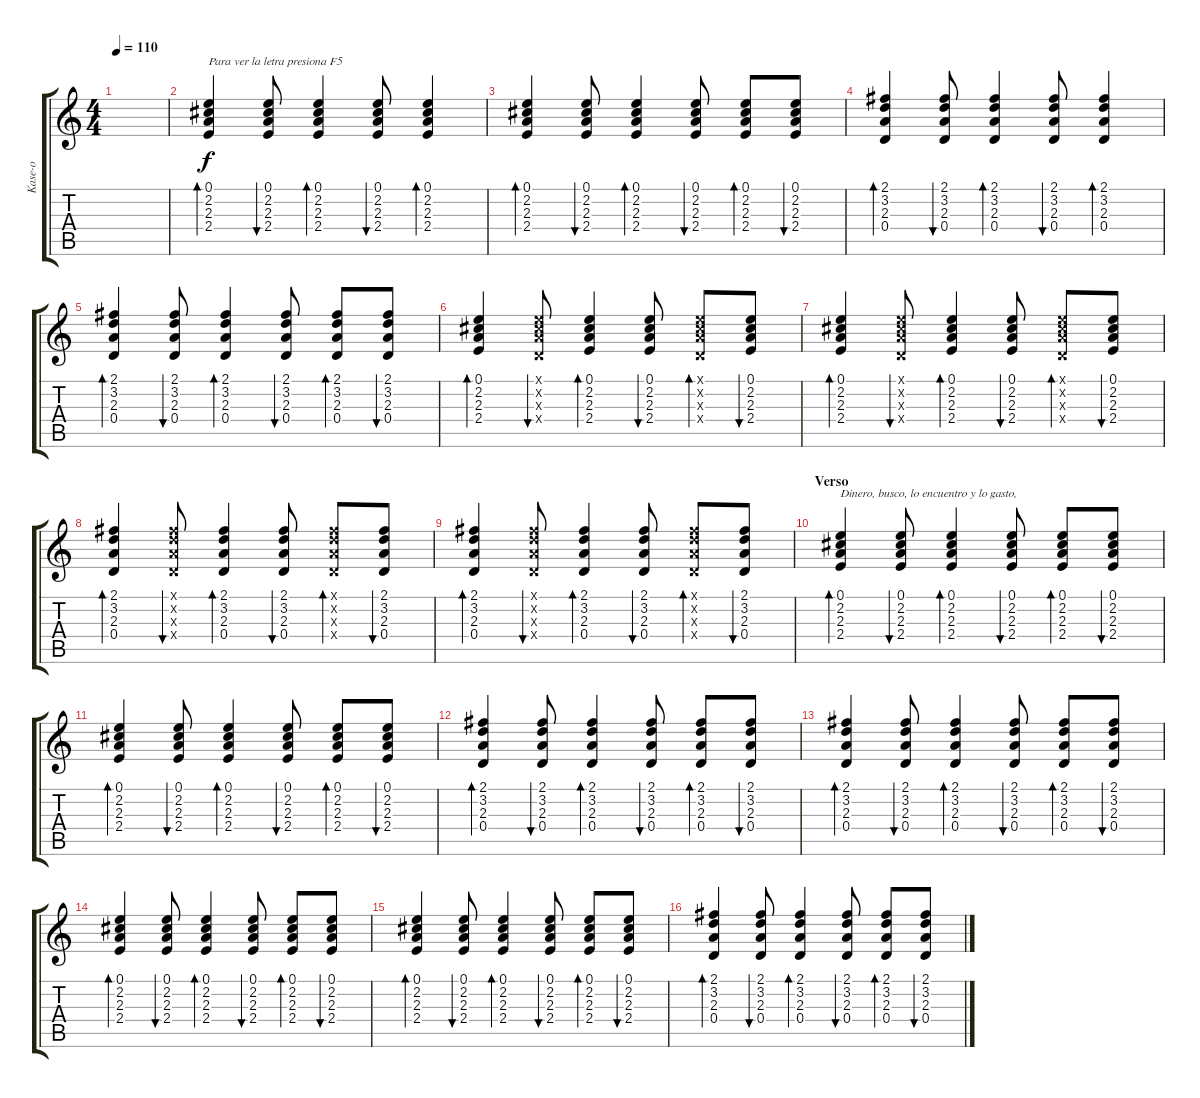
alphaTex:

\track ("Kase-o" "Kase-o") {instrument acousticguitarnylon}
\staff {score tabs}
\tuning (E4 B3 G3 D3 A2 E2) {hide}
\ts (4 4)
\tempo 110
\clef g2
\ks c
|
(0.1 2.2 2.3 2.4).4{bd 60 txt "Para ver la letra presiona F5"} (0.1 2.2 2.3 2.4).8{bu 60} (0.1 2.2 2.3 2.4).4{bd 60} (0.1 2.2 2.3 2.4).8{bu 60} (0.1 2.2 2.3 2.4).4{bd 60} |
(0.1 2.2 2.3 2.4).4{bd 60} (0.1 2.2 2.3 2.4).8{bu 60} (0.1 2.2 2.3 2.4).4{bd 60} (0.1 2.2 2.3 2.4).8{bu 60} (0.1 2.2 2.3 2.4).8{bd 60} (0.1 2.2 2.3 2.4).8{bu 60} |
(2.1 3.2 2.3 0.4).4{bd 60} (2.1 3.2 2.3 0.4).8{bu 60} (2.1 3.2 2.3 0.4).4{bd 60} (2.1 3.2 2.3 0.4).8{bu 60} (2.1 3.2 2.3 0.4).4{bd 60} |
(2.1 3.2 2.3 0.4).4{bd 60} (2.1 3.2 2.3 0.4).8{bu 60} (2.1 3.2 2.3 0.4).4{bd 60} (2.1 3.2 2.3 0.4).8{bu 60} (2.1 3.2 2.3 0.4).8{bd 60} (2.1 3.2 2.3 0.4).8{bu 60} |
(0.1 2.2 2.3 2.4).4{bd 60} (0.1{x} 2.2{x} 2.3{x} 0.4{x}).8{bu 60} (0.1 2.2 2.3 2.4).4{bd 60} (0.1 2.2 2.3 2.4).8{bu 60} (0.1{x} 2.2{x} 2.3{x} 0.4{x}).8{bd 60} (0.1 2.2 2.3 2.4).8{bu 60} |
(0.1 2.2 2.3 2.4).4{bd 60} (0.1{x} 2.2{x} 2.3{x} 0.4{x}).8{bu 60} (0.1 2.2 2.3 2.4).4{bd 60} (0.1 2.2 2.3 2.4).8{bu 60} (0.1{x} 2.2{x} 2.3{x} 0.4{x}).8{bd 60} (0.1 2.2 2.3 2.4).8{bu 60} |
(2.1 3.2 2.3 0.4).4{bd 60} (2.1{x} 3.2{x} 2.3{x} 0.4{x}).8{bu 60} (2.1 3.2 2.3 0.4).4{bd 60} (2.1 3.2 2.3 0.4).8{bu 60} (2.1{x} 3.2{x} 2.3{x} 0.4{x}).8{bd 60} (2.1 3.2 2.3 0.4).8{bu 60} |
(2.1 3.2 2.3 0.4).4{bd 60} (2.1{x} 3.2{x} 2.3{x} 0.4{x}).8{bu 60} (2.1 3.2 2.3 0.4).4{bd 60} (2.1 3.2 2.3 0.4).8{bu 60} (2.1{x} 3.2{x} 2.3{x} 0.4{x}).8{bd 60} (2.1 3.2 2.3 0.4).8{bu 60} |
\section ("" "Verso")
(0.1 2.2 2.3 2.4).4{bd 60 txt "Dinero, busco, lo encuentro y lo gasto, "} (0.1 2.2 2.3 2.4).8{bu 60} (0.1 2.2 2.3 2.4).4{bd 60} (0.1 2.2 2.3 2.4).8{bu 60} (0.1 2.2 2.3 2.4).8{bd 60} (0.1 2.2 2.3 2.4).8{bu 60} |
(0.1 2.2 2.3 2.4).4{bd 60} (0.1 2.2 2.3 2.4).8{bu 60} (0.1 2.2 2.3 2.4).4{bd 60} (0.1 2.2 2.3 2.4).8{bu 60} (0.1 2.2 2.3 2.4).8{bd 60} (0.1 2.2 2.3 2.4).8{bu 60} |
(2.1 3.2 2.3 0.4).4{bd 60} (2.1 3.2 2.3 0.4).8{bu 60} (2.1 3.2 2.3 0.4).4{bd 60} (2.1 3.2 2.3 0.4).8{bu 60} (2.1 3.2 2.3 0.4).8{bd 60} (2.1 3.2 2.3 0.4).8{bu 60} |
(2.1 3.2 2.3 0.4).4{bd 60} (2.1 3.2 2.3 0.4).8{bu 60} (2.1 3.2 2.3 0.4).4{bd 60} (2.1 3.2 2.3 0.4).8{bu 60} (2.1 3.2 2.3 0.4).8{bd 60} (2.1 3.2 2.3 0.4).8{bu 60} |
(0.1 2.2 2.3 2.4).4{bd 60} (0.1 2.2 2.3 2.4).8{bu 60} (0.1 2.2 2.3 2.4).4{bd 60} (0.1 2.2 2.3 2.4).8{bu 60} (0.1 2.2 2.3 2.4).8{bd 60} (0.1 2.2 2.3 2.4).8{bu 60} |
(0.1 2.2 2.3 2.4).4{bd 60} (0.1 2.2 2.3 2.4).8{bu 60} (0.1 2.2 2.3 2.4).4{bd 60} (0.1 2.2 2.3 2.4).8{bu 60} (0.1 2.2 2.3 2.4).8{bd 60} (0.1 2.2 2.3 2.4).8{bu 60} |
(2.1 3.2 2.3 0.4).4{bd 60} (2.1 3.2 2.3 0.4).8{bu 60} (2.1 3.2 2.3 0.4).4{bd 60} (2.1 3.2 2.3 0.4).8{bu 60} (2.1 3.2 2.3 0.4).8{bd 60} (2.1 3.2 2.3 0.4).8{bu 60}
